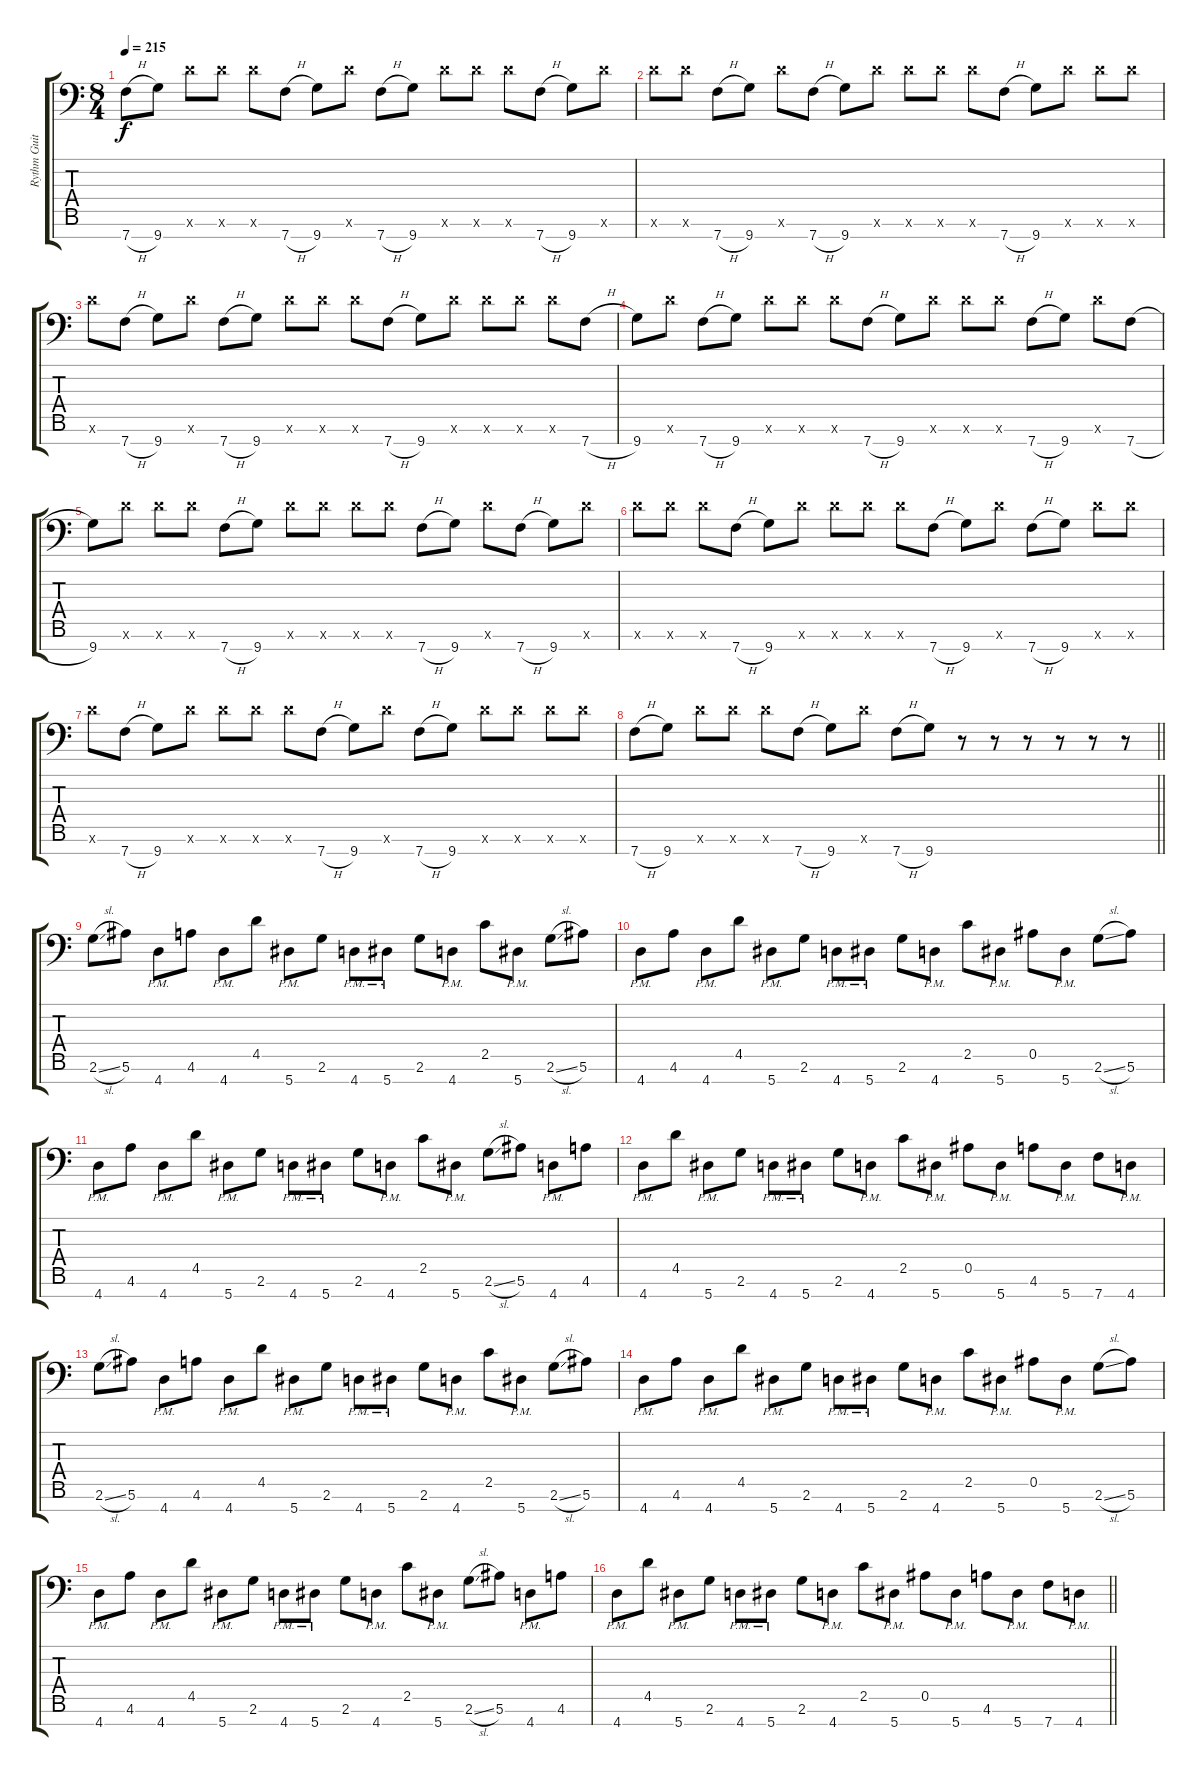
\track ("Rythm Guitar #1" "Rythm Guit") {instrument distortionguitar}
\staff {score tabs}
\tuning (Eb4 Bb3 F3 Eb3 Bb2 F2 Bb1) {hide}
\ts (8 4)
\section ("" "")
\tempo 215
\clef f4
\ks c
7.7{h}.8{dy f} 9.7.8 9.6{x}.8 9.6{x}.8 9.6{x}.8 7.7{h}.8 9.7.8 9.6{x}.8 7.7{h}.8 9.7.8 9.6{x}.8 9.6{x}.8 9.6{x}.8 7.7{h}.8 9.7.8 9.6{x}.8 |
9.6{x}.8 9.6{x}.8 7.7{h}.8 9.7.8 9.6{x}.8 7.7{h}.8 9.7.8 9.6{x}.8 9.6{x}.8 9.6{x}.8 9.6{x}.8 7.7{h}.8 9.7.8 9.6{x}.8 9.6{x}.8 9.6{x}.8 |
9.6{x}.8 7.7{h}.8 9.7.8 9.6{x}.8 7.7{h}.8 9.7.8 9.6{x}.8 9.6{x}.8 9.6{x}.8 7.7{h}.8 9.7.8 9.6{x}.8 9.6{x}.8 9.6{x}.8 9.6{x}.8 7.7{h}.8 |
9.7.8 9.6{x}.8 7.7{h}.8 9.7.8 9.6{x}.8 9.6{x}.8 9.6{x}.8 7.7{h}.8 9.7.8 9.6{x}.8 9.6{x}.8 9.6{x}.8 7.7{h}.8 9.7.8 9.6{x}.8 7.7{h}.8 |
9.7.8 9.6{x}.8 9.6{x}.8 9.6{x}.8 7.7{h}.8 9.7.8 9.6{x}.8 9.6{x}.8 9.6{x}.8 9.6{x}.8 7.7{h}.8 9.7.8 9.6{x}.8 7.7{h}.8 9.7.8 9.6{x}.8 |
9.6{x}.8 9.6{x}.8 9.6{x}.8 7.7{h}.8 9.7.8 9.6{x}.8 9.6{x}.8 9.6{x}.8 9.6{x}.8 7.7{h}.8 9.7.8 9.6{x}.8 7.7{h}.8 9.7.8 9.6{x}.8 9.6{x}.8 |
9.6{x}.8 7.7{h}.8 9.7.8 9.6{x}.8 9.6{x}.8 9.6{x}.8 9.6{x}.8 7.7{h}.8 9.7.8 9.6{x}.8 7.7{h}.8 9.7.8 9.6{x}.8 9.6{x}.8 9.6{x}.8 9.6{x}.8 |
\barLineRight lightlight
7.7{h}.8 9.7.8 9.6{x}.8 9.6{x}.8 9.6{x}.8 7.7{h}.8 9.7.8 9.6{x}.8 7.7{h}.8 9.7.8 r.8 r.8 r.8 r.8 r.8 r.8 |
\section ("" "")
2.6{sl}.8 5.6.8 4.7{pm}.8 4.6.8 4.7{pm}.8 4.5.8 5.7{pm}.8 2.6.8 4.7{pm}.8 5.7{pm}.8 2.6.8 4.7{pm}.8 2.5.8 5.7{pm}.8 2.6{sl}.8 5.6.8 |
4.7{pm}.8 4.6.8 4.7{pm}.8 4.5.8 5.7{pm}.8 2.6.8 4.7{pm}.8 5.7{pm}.8 2.6.8 4.7{pm}.8 2.5.8 5.7{pm}.8 0.5.8 5.7{pm}.8 2.6{sl}.8 5.6.8 |
4.7{pm}.8 4.6.8 4.7{pm}.8 4.5.8 5.7{pm}.8 2.6.8 4.7{pm}.8 5.7{pm}.8 2.6.8 4.7{pm}.8 2.5.8 5.7{pm}.8 2.6{sl}.8 5.6.8 4.7{pm}.8 4.6.8 |
4.7{pm}.8 4.5.8 5.7{pm}.8 2.6.8 4.7{pm}.8 5.7{pm}.8 2.6.8 4.7{pm}.8 2.5.8 5.7{pm}.8 0.5.8 5.7{pm}.8 4.6.8 5.7{pm}.8 7.7.8 4.7{pm}.8 |
2.6{sl}.8 5.6.8 4.7{pm}.8 4.6.8 4.7{pm}.8 4.5.8 5.7{pm}.8 2.6.8 4.7{pm}.8 5.7{pm}.8 2.6.8 4.7{pm}.8 2.5.8 5.7{pm}.8 2.6{sl}.8 5.6.8 |
4.7{pm}.8 4.6.8 4.7{pm}.8 4.5.8 5.7{pm}.8 2.6.8 4.7{pm}.8 5.7{pm}.8 2.6.8 4.7{pm}.8 2.5.8 5.7{pm}.8 0.5.8 5.7{pm}.8 2.6{sl}.8 5.6.8 |
4.7{pm}.8 4.6.8 4.7{pm}.8 4.5.8 5.7{pm}.8 2.6.8 4.7{pm}.8 5.7{pm}.8 2.6.8 4.7{pm}.8 2.5.8 5.7{pm}.8 2.6{sl}.8 5.6.8 4.7{pm}.8 4.6.8 |
\barLineRight lightlight
4.7{pm}.8 4.5.8 5.7{pm}.8 2.6.8 4.7{pm}.8 5.7{pm}.8 2.6.8 4.7{pm}.8 2.5.8 5.7{pm}.8 0.5.8 5.7{pm}.8 4.6.8 5.7{pm}.8 7.7.8 4.7{pm}.8
